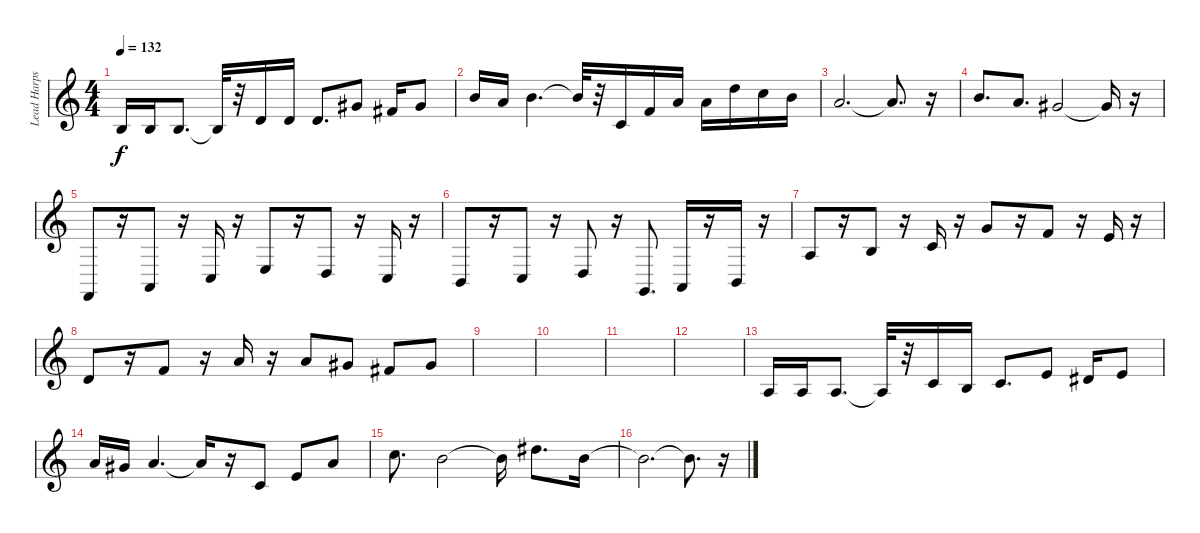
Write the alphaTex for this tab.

\track ("Lead Harpsichord 2" "Lead Harps") {instrument harpsichord}
\staff {score}
\tuning (E4 B3 G3 D3 A2 E2 B1) {hide}
\ts (4 4)
\tempo 132
\clef g2
\ks c
0.2.16{dy f} 0.2.16 0.2.8{d} 0.2{t}.32 r.32 3.2.16 3.2.16 3.2.8{d} 4.1.8 2.1.16 4.1.8 |
7.1.16 5.1.16 7.1.4{d} 7.1{t}.32 r.32 5.3.16 6.2.16 5.1.16 5.1.16 10.1.16 8.1.16 7.1.16 |
5.1.2{d} 5.1{t}.8{d} r.16 |
7.1.8{d} 5.1.8{d} 4.1.2 4.1{t}.16 r.16 |
1.6.8 r.16 0.5.8 r.16 3.5.16 r.16 2.4.8 r.16 0.4.8 r.16 3.5.16 r.16 |
2.5.8 r.16 3.5.8 r.16 0.4.8 r.16 3.6.8{d} 0.5.16 r.16 2.5.16 r.16 |
2.3.8 r.16 0.2.8 r.16 1.2.16 r.16 3.1.8 r.16 1.1.8 r.16 0.1.16 r.16 |
3.2.8 r.16 1.1.8 r.16 5.1.16 r.16 5.1.8 4.1.8 2.1.8 4.1.8 |
|
|
|
|
2.3.16 2.3.16 2.3.8{d} 2.3{t}.32 r.32 1.2.16 0.2.16 1.2.8{d} 0.1.8 4.2.16 0.1.8 |
5.1.16 4.1.16 5.1.4{d} 5.1{t}.16 r.16 5.3.8 5.2.8 5.1.8 |
8.1.8{d} 7.1.2 7.1{t}.16 11.1.8{d} 12.2.16 |
12.2{t}.2{d} 12.2{t}.8{d} r.16
